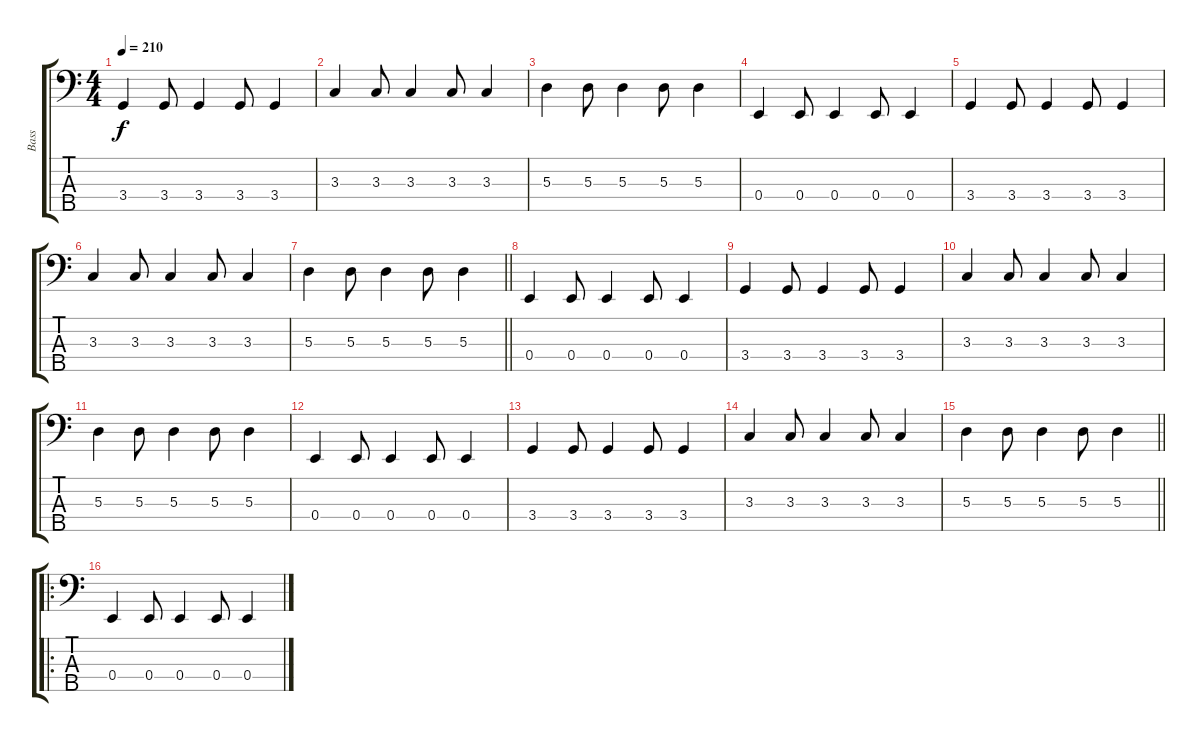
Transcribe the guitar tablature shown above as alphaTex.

\track ("Bass" "Bass") {instrument electricbasspick}
\staff {score tabs}
\tuning (G2 D2 A1 E1 B0) {hide}
\ts (4 4)
\tempo 210
\clef f4
\ks c
3.4.4{dy f} 3.4.8 3.4.4 3.4.8 3.4.4 |
3.3.4 3.3.8 3.3.4 3.3.8 3.3.4 |
5.3.4 5.3.8 5.3.4 5.3.8 5.3.4 |
0.4.4 0.4.8 0.4.4 0.4.8 0.4.4 |
3.4.4 3.4.8 3.4.4 3.4.8 3.4.4 |
3.3.4 3.3.8 3.3.4 3.3.8 3.3.4 |
\barLineRight lightlight
5.3.4 5.3.8 5.3.4 5.3.8 5.3.4 |
0.4.4 0.4.8 0.4.4 0.4.8 0.4.4 |
3.4.4 3.4.8 3.4.4 3.4.8 3.4.4 |
3.3.4 3.3.8 3.3.4 3.3.8 3.3.4 |
5.3.4 5.3.8 5.3.4 5.3.8 5.3.4 |
0.4.4 0.4.8 0.4.4 0.4.8 0.4.4 |
3.4.4 3.4.8 3.4.4 3.4.8 3.4.4 |
3.3.4 3.3.8 3.3.4 3.3.8 3.3.4 |
\barLineRight lightlight
5.3.4 5.3.8 5.3.4 5.3.8 5.3.4 |
\ro
0.4.4 0.4.8 0.4.4 0.4.8 0.4.4
